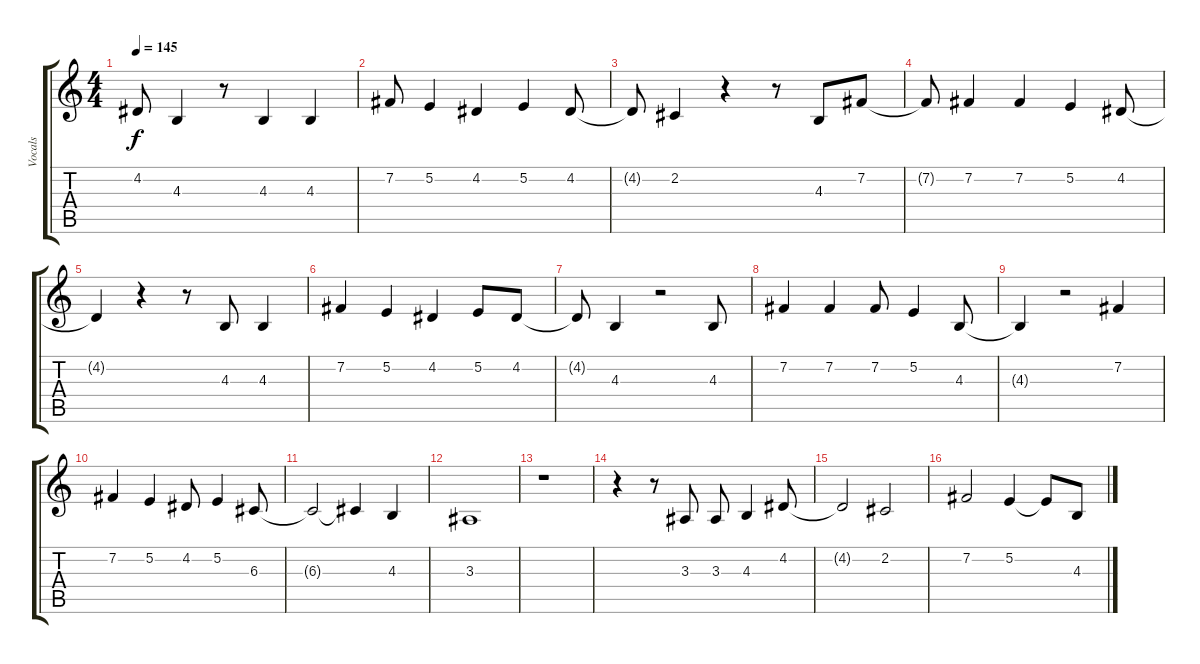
\track ("Vocals" "Vocals") {instrument lead6voice}
\staff {score tabs}
\tuning (E4 B3 G3 D3 A2 E2) {hide}
\ts (4 4)
\tempo 145
\clef g2
\ks c
4.2{t}.8{dy f} 4.3.4 r.8 4.3.4 4.3.4 |
7.2.8 5.2.4 4.2.4 5.2.4 4.2.8 |
4.2{t}.8 2.2.4 r.4 r.8 4.3.8 7.2.8 |
7.2{t}.8 7.2.4 7.2.4 5.2.4 4.2.8 |
4.2{t}.4 r.4 r.8 4.3.8 4.3.4 |
7.2.4 5.2.4 4.2.4 5.2.8 4.2.8 |
4.2{t}.8 4.3.4 r.2 4.3.8 |
7.2.4 7.2.4 7.2.8 5.2.4 4.3.8 |
4.3{t}.4 r.2 7.2.4 |
7.2.4 5.2.4 4.2.8 5.2.4 6.3.8 |
6.3{t}.2 6.3{t}.4 4.3.4 |
3.3.1 |
r.1 |
r.4 r.8 3.3.8 3.3.8 4.3.4 4.2.8 |
4.2{t}.2 2.2.2 |
7.2.2 5.2.4 5.2{t}.8 4.3.8
